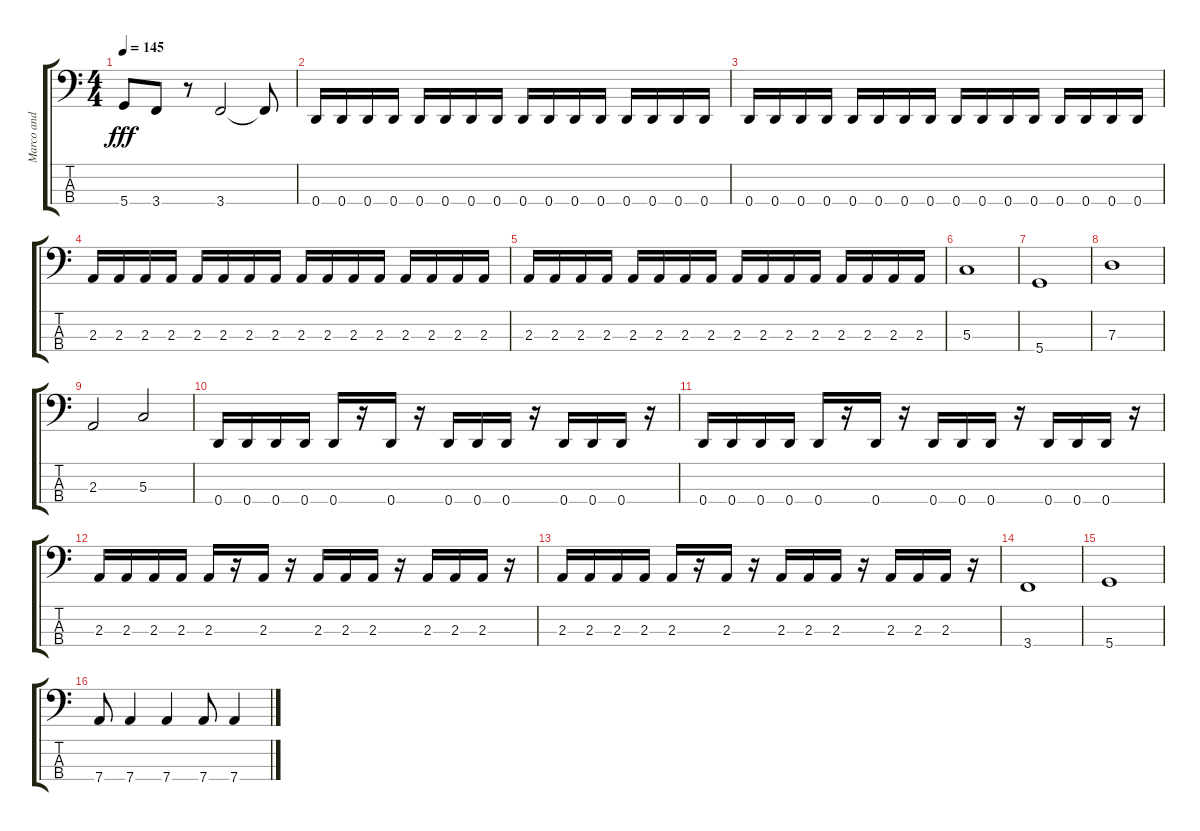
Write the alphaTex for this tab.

\track ("Marco and his bass" "Marco and ") {instrument electricbassfinger}
\staff {score tabs}
\tuning (F2 C2 G1 D1) {hide}
\ts (4 4)
\tempo 145
\clef f4
\ks c
5.4.8{dy fff} 3.4.8 r.8 3.4.2 3.4{t}.8 |
0.4.16 0.4.16 0.4.16 0.4.16 0.4.16 0.4.16 0.4.16 0.4.16 0.4.16 0.4.16 0.4.16 0.4.16 0.4.16 0.4.16 0.4.16 0.4.16 |
0.4.16 0.4.16 0.4.16 0.4.16 0.4.16 0.4.16 0.4.16 0.4.16 0.4.16 0.4.16 0.4.16 0.4.16 0.4.16 0.4.16 0.4.16 0.4.16 |
2.3.16 2.3.16 2.3.16 2.3.16 2.3.16 2.3.16 2.3.16 2.3.16 2.3.16 2.3.16 2.3.16 2.3.16 2.3.16 2.3.16 2.3.16 2.3.16 |
2.3.16 2.3.16 2.3.16 2.3.16 2.3.16 2.3.16 2.3.16 2.3.16 2.3.16 2.3.16 2.3.16 2.3.16 2.3.16 2.3.16 2.3.16 2.3.16 |
5.3.1 |
5.4.1 |
7.3.1 |
2.3.2 5.3.2 |
0.4.16 0.4.16 0.4.16 0.4.16 0.4.16 r.16 0.4.16 r.16 0.4.16 0.4.16 0.4.16 r.16 0.4.16 0.4.16 0.4.16 r.16 |
0.4.16 0.4.16 0.4.16 0.4.16 0.4.16 r.16 0.4.16 r.16 0.4.16 0.4.16 0.4.16 r.16 0.4.16 0.4.16 0.4.16 r.16 |
2.3.16 2.3.16 2.3.16 2.3.16 2.3.16 r.16 2.3.16 r.16 2.3.16 2.3.16 2.3.16 r.16 2.3.16 2.3.16 2.3.16 r.16 |
2.3.16 2.3.16 2.3.16 2.3.16 2.3.16 r.16 2.3.16 r.16 2.3.16 2.3.16 2.3.16 r.16 2.3.16 2.3.16 2.3.16 r.16 |
3.4.1 |
5.4.1 |
7.4.8 7.4.4 7.4.4 7.4.8 7.4.4
